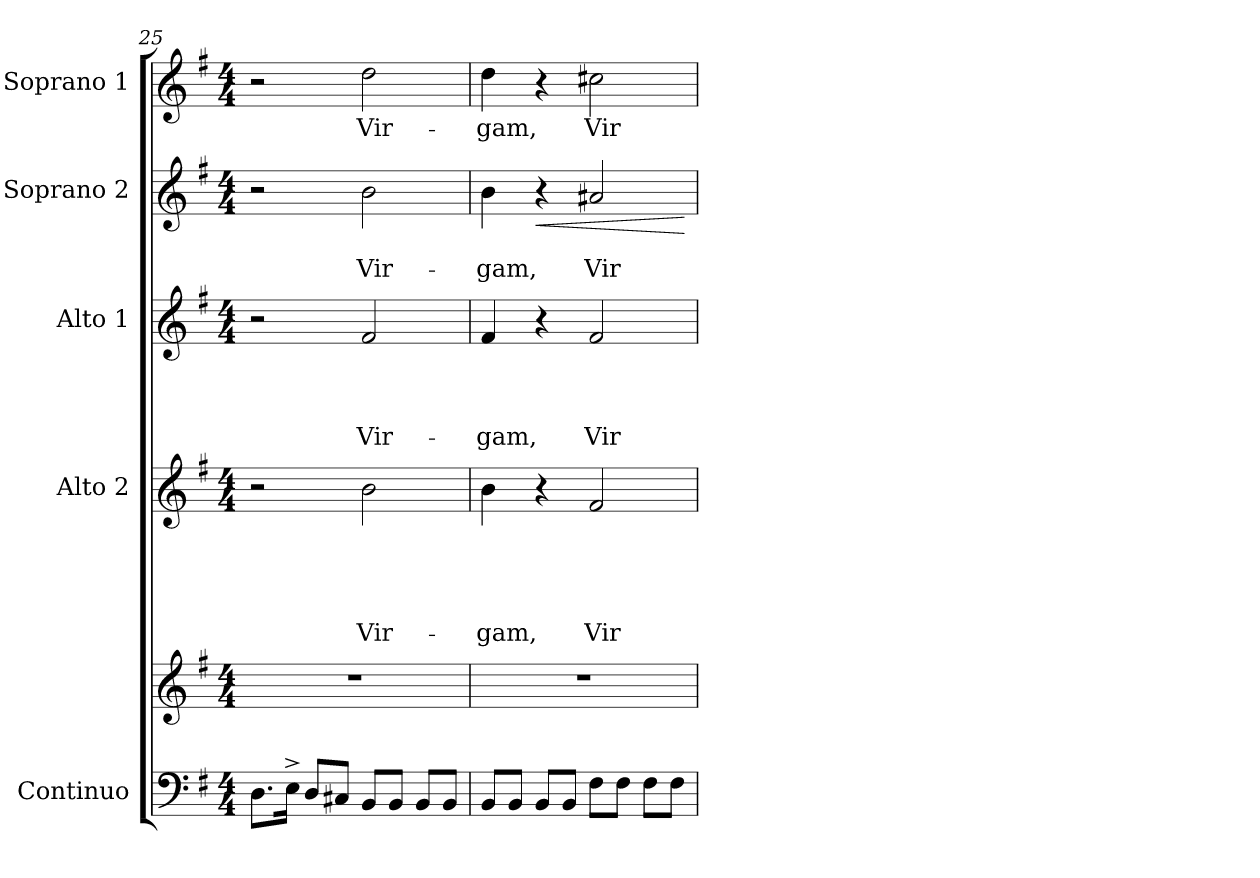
**kern	**kern	**kern	**text	**text	**text	**text	**text	**kern	**text	**text	**text	**text	**kern	**text	**text	**dynam	**kern	**text
*part5	*part5	*part4	*part4	*part4	*part4	*part4	*part4	*part3	*part3	*part3	*part3	*part3	*part2	*part2	*part2	*part2	*part1	*part1
*staff6	*staff5	*staff4	*staff4	*staff4	*staff4	*staff4	*staff4	*staff3	*staff3	*staff3	*staff3	*staff3	*staff2	*staff2	*staff2	*staff2	*staff1	*staff1
*I"Continuo	*	*I"Alto 2	*	*	*	*	*	*I"Alto 1	*	*	*	*	*I"Soprano 2	*	*	*	*I"Soprano 1	*
*	*	*I'A. 2	*	*	*	*	*	*I'A. 1	*	*	*	*	*I'S. 2	*	*	*	*I'S. 1	*
*clefF4	*clefG2	*clefG2	*	*	*	*	*	*clefG2	*	*	*	*	*clefG2	*	*	*	*clefG2	*
*k[f#]	*k[f#]	*k[f#]	*	*	*	*	*	*k[f#]	*	*	*	*	*k[f#]	*	*	*	*k[f#]	*
*G:	*G:	*G:	*	*	*	*	*	*G:	*	*	*	*	*G:	*	*	*	*G:	*
*M4/4	*M4/4	*M4/4	*	*	*	*	*	*M4/4	*	*	*	*	*M4/4	*	*	*	*M4/4	*
=25	=25	=25	=25	=25	=25	=25	=25	=25	=25	=25	=25	=25	=25	=25	=25	=25	=25	=25
8.D\L	1r	2r	.	.	.	.	.	2r	.	.	.	.	2r	.	.	.	2r	.
16E^>\Jk	.	.	.	.	.	.	.	.	.	.	.	.	.	.	.	.	.	.
8D/L	.	.	.	.	.	.	.	.	.	.	.	.	.	.	.	.	.	.
8C#X/J	.	.	.	.	.	.	.	.	.	.	.	.	.	.	.	.	.	.
!	!	!	!	!	!	!	!LO:LY:b	!	!	!	!	!LO:LY:b	!	!	!LO:LY:b	!	!	!LO:LY:b
8BB/L	.	2b\	.	.	.	.	Vir-	2f#/	.	.	.	Vir-	2b\	.	Vir-	.	2dd\	Vir-
8BB/J	.	.	.	.	.	.	.	.	.	.	.	.	.	.	.	.	.	.
8BB/L	.	.	.	.	.	.	.	.	.	.	.	.	.	.	.	.	.	.
8BB/J	.	.	.	.	.	.	.	.	.	.	.	.	.	.	.	.	.	.
=26	=26	=26	=26	=26	=26	=26	=26	=26	=26	=26	=26	=26	=26	=26	=26	=26	=26	=26
!	!	!	!	!	!	!	!LO:LY:b	!	!	!	!	!LO:LY:b	!	!	!LO:LY:b	!	!	!LO:LY:b
8BB/L	1r	4b\	.	.	.	.	-gam,	4f#/	.	.	.	-gam,	4b\	.	-gam,	.	4dd\	-gam,
8BB/J	.	.	.	.	.	.	.	.	.	.	.	.	.	.	.	.	.	.
!	!	!	!	!	!	!	!	!	!	!	!	!	!	!	!	!LO:HP:b	!	!
8BB/L	.	4r	.	.	.	.	.	4r	.	.	.	.	4r	.	.	<	4r	.
8BB/J	.	.	.	.	.	.	.	.	.	.	.	.	.	.	.	.	.	.
!	!	!	!	!	!	!	!LO:LY:b	!	!	!	!	!LO:LY:b	!	!	!LO:LY:b	!	!	!LO:LY:b
8F#\L	.	2f#/	.	.	.	.	Vir-	2f#/	.	.	.	Vir-	2a#X/	.	Vir-	.	2cc#X\	Vir-
8F#\J	.	.	.	.	.	.	.	.	.	.	.	.	.	.	.	.	.	.
8F#\L	.	.	.	.	.	.	.	.	.	.	.	.	.	.	.	.	.	.
8F#\J	.	.	.	.	.	.	.	.	.	.	.	.	.	.	.	.	.	.
.	.	.	.	.	.	.	.	.	.	.	.	.	.	.	.	[	.	.
=	=	=	=	=	=	=	=	=	=	=	=	=	=	=	=	=	=	=
*-	*-	*-	*-	*-	*-	*-	*-	*-	*-	*-	*-	*-	*-	*-	*-	*-	*-	*-
